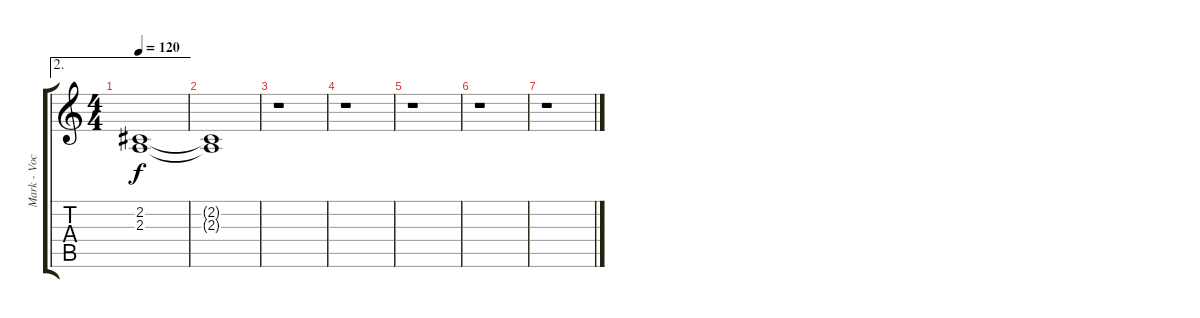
\track ("Mark - Vocals" "Mark - Voc") {instrument altosax}
\staff {score tabs}
\tuning (E4 B3 G3 D3 A2 E2) {hide}
\ae 2
\ts (4 4)
\tempo 120
\clef g2
\ks c
(2.2 2.3).1{dy f} |
(2.2{t} 2.3{t}).1 |
r.1 |
r.1 |
r.1 |
r.1 |
r.1
